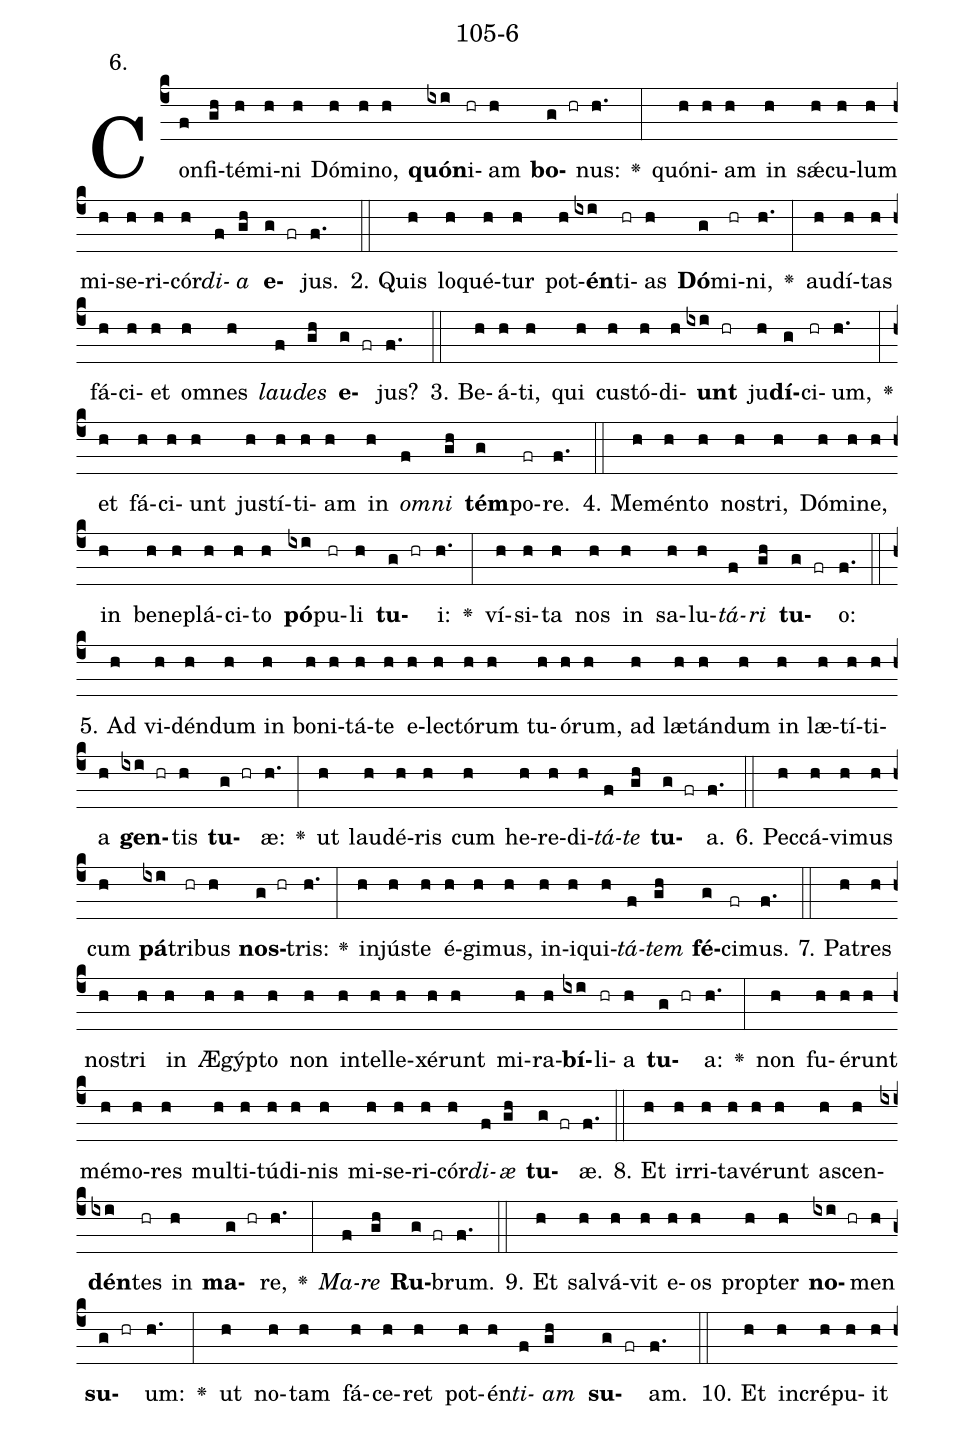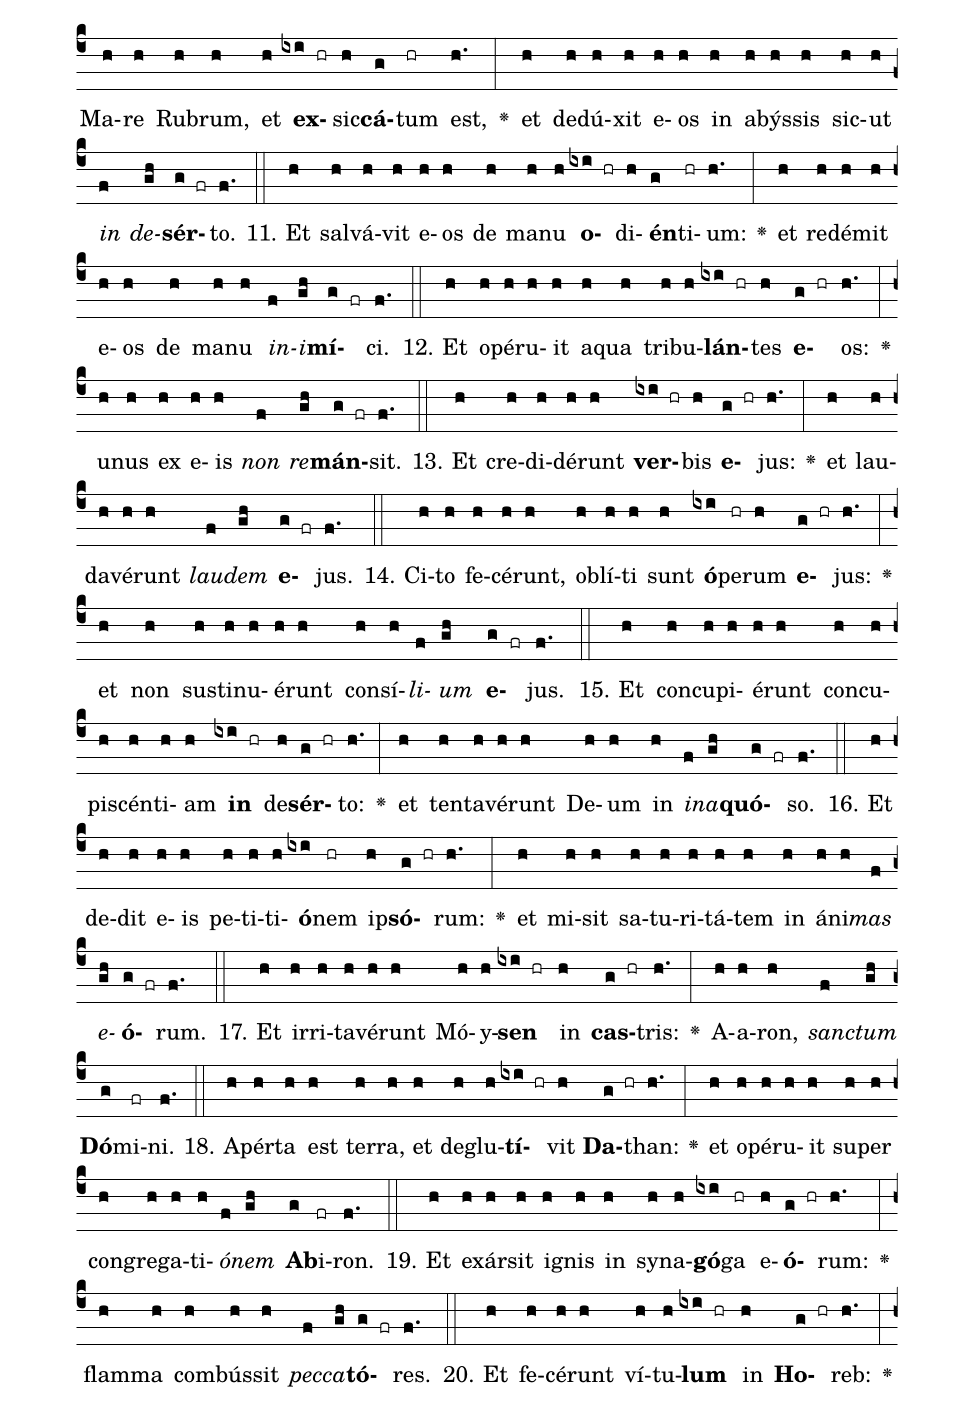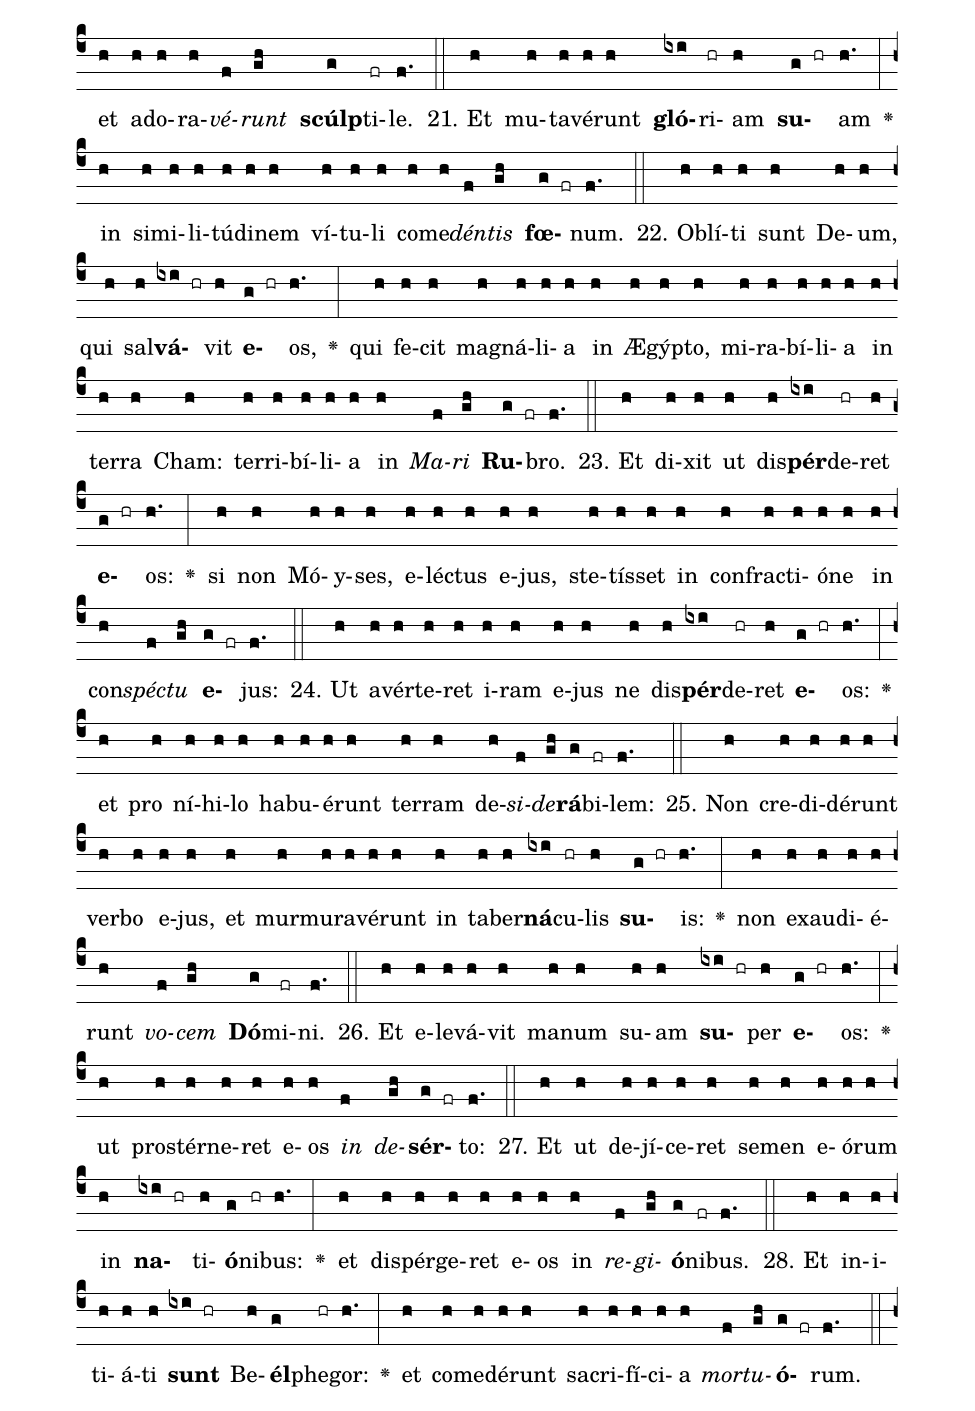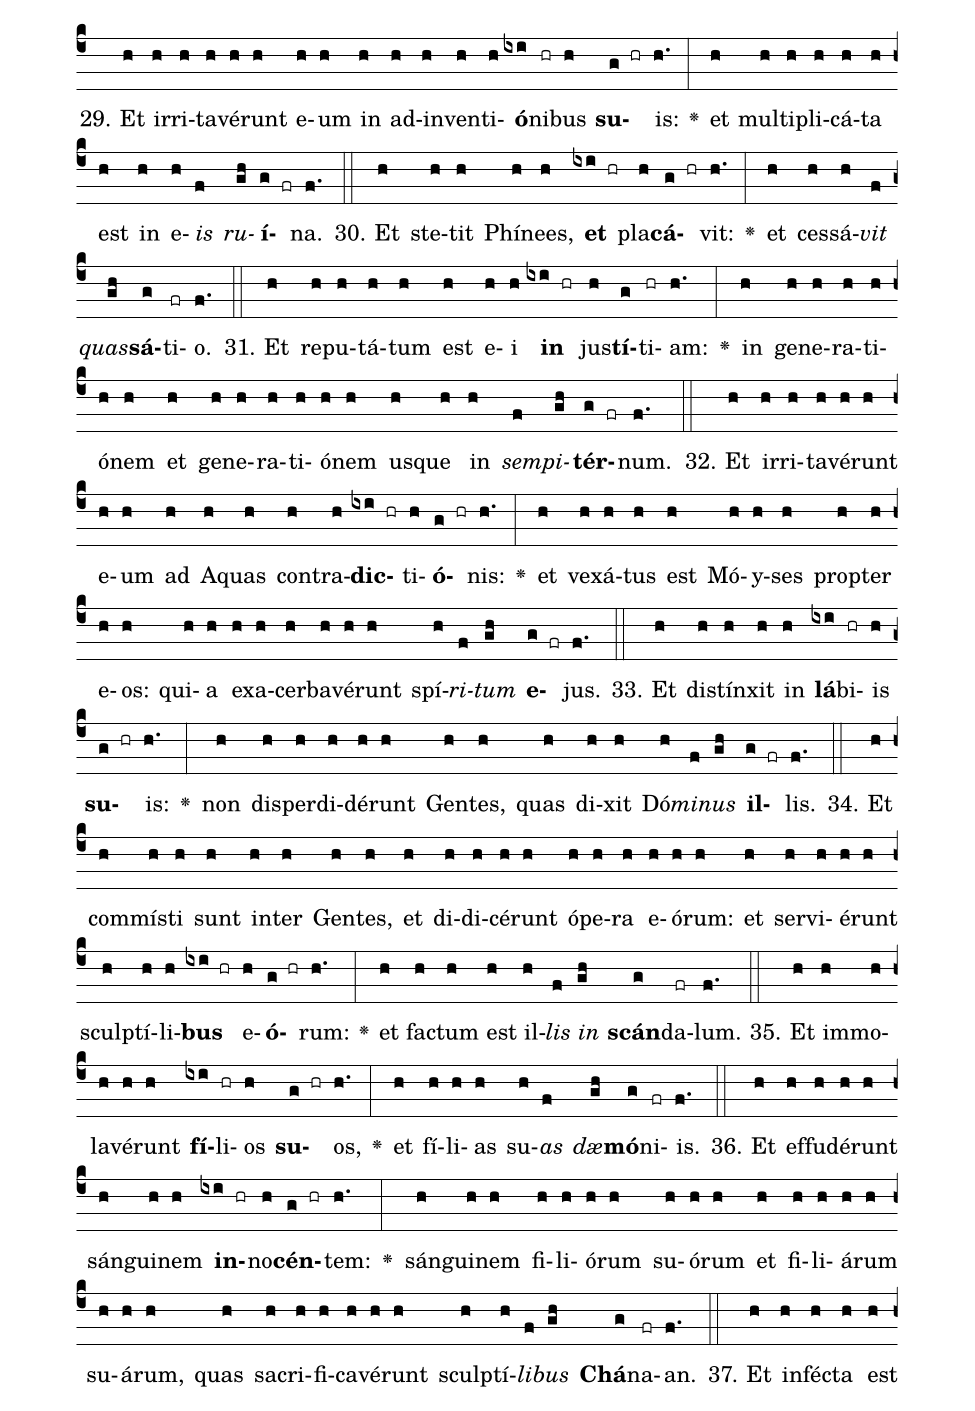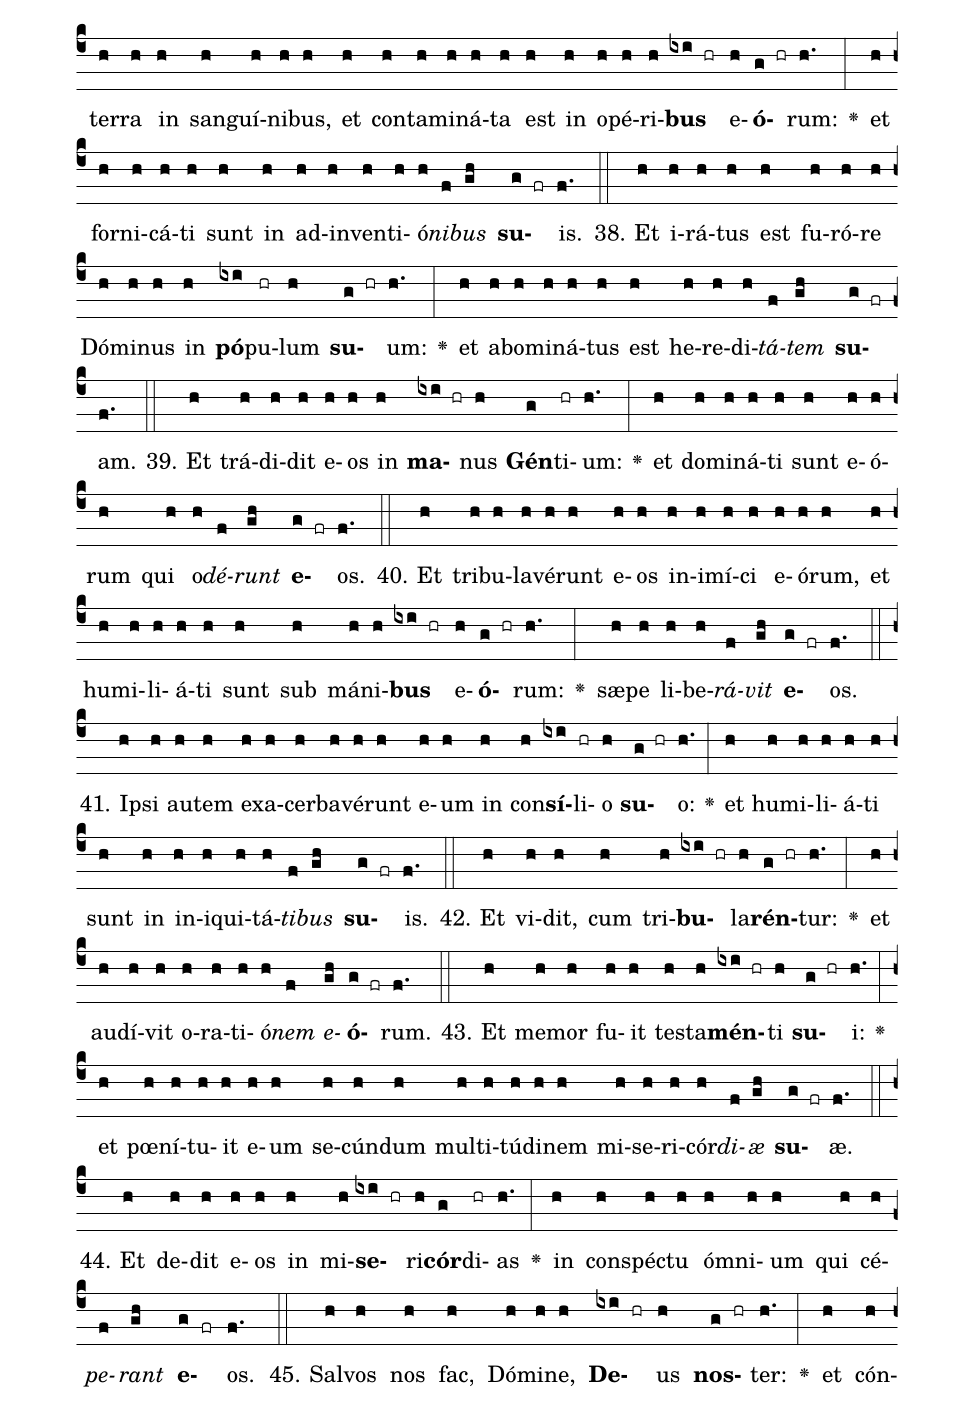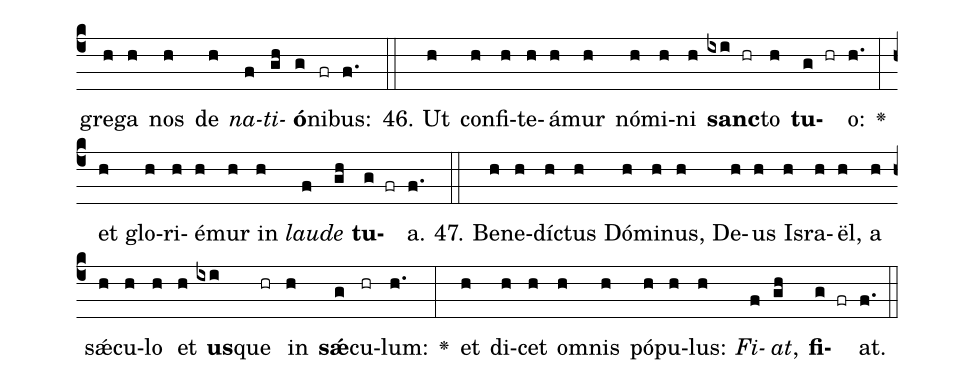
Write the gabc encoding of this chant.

name: 105-6;
annotation: 6.;
%%
(c4)Con(f)fi(gh)té(h)mi(h)ni(h) Dó(h)mi(h)no,(h) <b>quón</b>(ixi)i(hr)am(h) <b>bo</b>(g hr)nus:(h.) <v>\greheightstar</v>(:) quón(h)i(h)am(h) in(h) sǽ(h)cu(h)lum(h) mi(h)se(h)ri(h)cór(h)<i>di</i>(f)<i>a</i>(gh) <b>e</b>(g fr)jus.(f.) (::)
2. Quis(h) lo(h)qué(h)tur(h) pot(h)<b>én</b>(ixi)ti(hr)as(h) <b>Dó</b>(g)mi(hr)ni,(h.) <v>\greheightstar</v>(:) au(h)dí(h)tas(h) fá(h)ci(h)et(h) om(h)nes(h) <i>lau</i>(f)<i>des</i>(gh) <b>e</b>(g fr)jus?(f.) (::)
3. Be(h)á(h)ti,(h) qui(h) cus(h)tó(h)di(h)<b>unt</b>(ixi hr) ju(h)<b>dí</b>(g)ci(hr)um,(h.) <v>\greheightstar</v>(:) et(h) fá(h)ci(h)unt(h) jus(h)tí(h)ti(h)am(h) in(h) <i>om</i>(f)<i>ni</i>(gh) <b>tém</b>(g)po(fr)re.(f.) (::)
4. Me(h)mén(h)to(h) nos(h)tri,(h) Dó(h)mi(h)ne,(h) in(h) be(h)ne(h)plá(h)ci(h)to(h) <b>pó</b>(ixi)pu(hr)li(h) <b>tu</b>(g hr)i:(h.) <v>\greheightstar</v>(:) ví(h)si(h)ta(h) nos(h) in(h) sa(h)lu(h)<i>tá</i>(f)<i>ri</i>(gh) <b>tu</b>(g fr)o:(f.) (::)
5. Ad(h) vi(h)dén(h)dum(h) in(h) bo(h)ni(h)tá(h)te(h) e(h)lec(h)tó(h)rum(h) tu(h)ó(h)rum,(h) ad(h) læ(h)tán(h)dum(h) in(h) læ(h)tí(h)ti(h)a(h) <b>gen</b>(ixi hr)tis(h) <b>tu</b>(g hr)æ:(h.) <v>\greheightstar</v>(:) ut(h) lau(h)dé(h)ris(h) cum(h) he(h)re(h)di(h)<i>tá</i>(f)<i>te</i>(gh) <b>tu</b>(g fr)a.(f.) (::)
6. Pec(h)cá(h)vi(h)mus(h) cum(h) <b>pá</b>(ixi)tri(hr)bus(h) <b>nos</b>(g hr)tris:(h.) <v>\greheightstar</v>(:) in(h)jús(h)te(h) é(h)gi(h)mus,(h) in(h)i(h)qui(h)<i>tá</i>(f)<i>tem</i>(gh) <b>fé</b>(g)ci(fr)mus.(f.) (::)
7. Pa(h)tres(h) nos(h)tri(h) in(h) Æ(h)gýp(h)to(h) non(h) in(h)tel(h)le(h)xé(h)runt(h) mi(h)ra(h)<b>bí</b>(ixi)li(hr)a(h) <b>tu</b>(g hr)a:(h.) <v>\greheightstar</v>(:) non(h) fu(h)é(h)runt(h) mé(h)mo(h)res(h) mul(h)ti(h)tú(h)di(h)nis(h) mi(h)se(h)ri(h)cór(h)<i>di</i>(f)<i>æ</i>(gh) <b>tu</b>(g fr)æ.(f.) (::)
8. Et(h) ir(h)ri(h)ta(h)vé(h)runt(h) a(h)scen(h)<b>dén</b>(ixi)tes(hr) in(h) <b>ma</b>(g hr)re,(h.) <v>\greheightstar</v>(:) <i>Ma</i>(f)<i>re</i>(gh) <b>Ru</b>(g fr)brum.(f.) (::)
9. Et(h) sal(h)vá(h)vit(h) e(h)os(h) prop(h)ter(h) <b>no</b>(ixi hr)men(h) <b>su</b>(g hr)um:(h.) <v>\greheightstar</v>(:) ut(h) no(h)tam(h) fá(h)ce(h)ret(h) pot(h)én(h)<i>ti</i>(f)<i>am</i>(gh) <b>su</b>(g fr)am.(f.) (::)
10. Et(h) in(h)cré(h)pu(h)it(h) Ma(h)re(h) Ru(h)brum,(h) et(h) <b>ex</b>(ixi hr)sic(h)<b>cá</b>(g)tum(hr) est,(h.) <v>\greheightstar</v>(:) et(h) de(h)dú(h)xit(h) e(h)os(h) in(h) a(h)býs(h)sis(h) sic(h)ut(h) <i>in</i>(f) <i>de</i>(gh)<b>sér</b>(g fr)to.(f.) (::)
11. Et(h) sal(h)vá(h)vit(h) e(h)os(h) de(h) ma(h)nu(h) <b>o</b>(ixi hr)di(h)<b>én</b>(g)ti(hr)um:(h.) <v>\greheightstar</v>(:) et(h) red(h)é(h)mit(h) e(h)os(h) de(h) ma(h)nu(h) <i>in</i>(f)<i>i</i>(gh)<b>mí</b>(g fr)ci.(f.) (::)
12. Et(h) o(h)pé(h)ru(h)it(h) a(h)qua(h) tri(h)bu(h)<b>lán</b>(ixi hr)tes(h) <b>e</b>(g hr)os:(h.) <v>\greheightstar</v>(:) u(h)nus(h) ex(h) e(h)is(h) <i>non</i>(f) <i>re</i>(gh)<b>mán</b>(g fr)sit.(f.) (::)
13. Et(h) cre(h)di(h)dé(h)runt(h) <b>ver</b>(ixi hr)bis(h) <b>e</b>(g hr)jus:(h.) <v>\greheightstar</v>(:) et(h) lau(h)da(h)vé(h)runt(h) <i>lau</i>(f)<i>dem</i>(gh) <b>e</b>(g fr)jus.(f.) (::)
14. Ci(h)to(h) fe(h)cé(h)runt,(h) ob(h)lí(h)ti(h) sunt(h) <b>ó</b>(ixi)pe(hr)rum(h) <b>e</b>(g hr)jus:(h.) <v>\greheightstar</v>(:) et(h) non(h) sus(h)ti(h)nu(h)é(h)runt(h) con(h)sí(h)<i>li</i>(f)<i>um</i>(gh) <b>e</b>(g fr)jus.(f.) (::)
15. Et(h) con(h)cu(h)pi(h)é(h)runt(h) con(h)cu(h)pi(h)scén(h)ti(h)am(h) <b>in</b>(ixi hr) de(h)<b>sér</b>(g hr)to:(h.) <v>\greheightstar</v>(:) et(h) ten(h)ta(h)vé(h)runt(h) De(h)um(h) in(h) <i>in</i>(f)<i>a</i>(gh)<b>quó</b>(g fr)so.(f.) (::)
16. Et(h) de(h)dit(h) e(h)is(h) pe(h)ti(h)ti(h)<b>ó</b>(ixi)nem(hr) ip(h)<b>só</b>(g hr)rum:(h.) <v>\greheightstar</v>(:) et(h) mi(h)sit(h) sa(h)tu(h)ri(h)tá(h)tem(h) in(h) á(h)ni(h)<i>mas</i>(f) <i>e</i>(gh)<b>ó</b>(g fr)rum.(f.) (::)
17. Et(h) ir(h)ri(h)ta(h)vé(h)runt(h) Mó(h)y(h)<b>sen</b>(ixi hr) in(h) <b>cas</b>(g hr)tris:(h.) <v>\greheightstar</v>(:) A(h)a(h)ron,(h) <i>sanc</i>(f)<i>tum</i>(gh) <b>Dó</b>(g)mi(fr)ni.(f.) (::)
18. A(h)pér(h)ta(h) est(h) ter(h)ra,(h) et(h) de(h)glu(h)<b>tí</b>(ixi hr)vit(h) <b>Da</b>(g hr)than:(h.) <v>\greheightstar</v>(:) et(h) o(h)pé(h)ru(h)it(h) su(h)per(h) con(h)gre(h)ga(h)ti(h)<i>ó</i>(f)<i>nem</i>(gh) <b>Ab</b>(g)i(fr)ron.(f.) (::)
19. Et(h) ex(h)ár(h)sit(h) i(h)gnis(h) in(h) sy(h)na(h)<b>gó</b>(ixi)ga(hr) e(h)<b>ó</b>(g hr)rum:(h.) <v>\greheightstar</v>(:) flam(h)ma(h) com(h)bús(h)sit(h) <i>pec</i>(f)<i>ca</i>(gh)<b>tó</b>(g fr)res.(f.) (::)
20. Et(h) fe(h)cé(h)runt(h) ví(h)tu(h)<b>lum</b>(ixi hr) in(h) <b>Ho</b>(g hr)reb:(h.) <v>\greheightstar</v>(:) et(h) ad(h)o(h)ra(h)<i>vé</i>(f)<i>runt</i>(gh) <b>scúlp</b>(g)ti(fr)le.(f.) (::)
21. Et(h) mu(h)ta(h)vé(h)runt(h) <b>gló</b>(ixi)ri(hr)am(h) <b>su</b>(g hr)am(h.) <v>\greheightstar</v>(:) in(h) si(h)mi(h)li(h)tú(h)di(h)nem(h) ví(h)tu(h)li(h) com(h)e(h)<i>dén</i>(f)<i>tis</i>(gh) <b>fœ</b>(g fr)num.(f.) (::)
22. Ob(h)lí(h)ti(h) sunt(h) De(h)um,(h) qui(h) sal(h)<b>vá</b>(ixi hr)vit(h) <b>e</b>(g hr)os,(h.) <v>\greheightstar</v>(:) qui(h) fe(h)cit(h) ma(h)gná(h)li(h)a(h) in(h) Æ(h)gýp(h)to,(h) mi(h)ra(h)bí(h)li(h)a(h) in(h) ter(h)ra(h) Cham:(h) ter(h)ri(h)bí(h)li(h)a(h) in(h) <i>Ma</i>(f)<i>ri</i>(gh) <b>Ru</b>(g fr)bro.(f.) (::)
23. Et(h) di(h)xit(h) ut(h) dis(h)<b>pér</b>(ixi)de(hr)ret(h) <b>e</b>(g hr)os:(h.) <v>\greheightstar</v>(:) si(h) non(h) Mó(h)y(h)ses,(h) e(h)léc(h)tus(h) e(h)jus,(h) ste(h)tís(h)set(h) in(h) con(h)frac(h)ti(h)ó(h)ne(h) in(h) con(h)<i>spéc</i>(f)<i>tu</i>(gh) <b>e</b>(g fr)jus:(f.) (::)
24. Ut(h) a(h)vér(h)te(h)ret(h) i(h)ram(h) e(h)jus(h) ne(h) dis(h)<b>pér</b>(ixi)de(hr)ret(h) <b>e</b>(g hr)os:(h.) <v>\greheightstar</v>(:) et(h) pro(h) ní(h)hi(h)lo(h) ha(h)bu(h)é(h)runt(h) ter(h)ram(h) de(h)<i>si</i>(f)<i>de</i>(gh)<b>rá</b>(g)bi(fr)lem:(f.) (::)
25. Non(h) cre(h)di(h)dé(h)runt(h) ver(h)bo(h) e(h)jus,(h) et(h) mur(h)mu(h)ra(h)vé(h)runt(h) in(h) ta(h)ber(h)<b>ná</b>(ixi)cu(hr)lis(h) <b>su</b>(g hr)is:(h.) <v>\greheightstar</v>(:) non(h) ex(h)au(h)di(h)é(h)runt(h) <i>vo</i>(f)<i>cem</i>(gh) <b>Dó</b>(g)mi(fr)ni.(f.) (::)
26. Et(h) e(h)le(h)vá(h)vit(h) ma(h)num(h) su(h)am(h) <b>su</b>(ixi hr)per(h) <b>e</b>(g hr)os:(h.) <v>\greheightstar</v>(:) ut(h) pro(h)stér(h)ne(h)ret(h) e(h)os(h) <i>in</i>(f) <i>de</i>(gh)<b>sér</b>(g fr)to:(f.) (::)
27. Et(h) ut(h) de(h)jí(h)ce(h)ret(h) se(h)men(h) e(h)ó(h)rum(h) in(h) <b>na</b>(ixi hr)ti(h)<b>ó</b>(g)ni(hr)bus:(h.) <v>\greheightstar</v>(:) et(h) di(h)spér(h)ge(h)ret(h) e(h)os(h) in(h) <i>re</i>(f)<i>gi</i>(gh)<b>ó</b>(g)ni(fr)bus.(f.) (::)
28. Et(h) in(h)i(h)ti(h)á(h)ti(h) <b>sunt</b>(ixi hr) Be(h)<b>él</b>(g)phe(hr)gor:(h.) <v>\greheightstar</v>(:) et(h) com(h)e(h)dé(h)runt(h) sa(h)cri(h)fí(h)ci(h)a(h) <i>mor</i>(f)<i>tu</i>(gh)<b>ó</b>(g fr)rum.(f.) (::)
29. Et(h) ir(h)ri(h)ta(h)vé(h)runt(h) e(h)um(h) in(h) ad(h)in(h)ven(h)ti(h)<b>ó</b>(ixi)ni(hr)bus(h) <b>su</b>(g hr)is:(h.) <v>\greheightstar</v>(:) et(h) mul(h)ti(h)pli(h)cá(h)ta(h) est(h) in(h) e(h)<i>is</i>(f) <i>ru</i>(gh)<b>í</b>(g fr)na.(f.) (::)
30. Et(h) ste(h)tit(h) Phí(h)nees,(h) <b>et</b>(ixi hr) pla(h)<b>cá</b>(g hr)vit:(h.) <v>\greheightstar</v>(:) et(h) ces(h)sá(h)<i>vit</i>(f) <i>quas</i>(gh)<b>sá</b>(g)ti(fr)o.(f.) (::)
31. Et(h) re(h)pu(h)tá(h)tum(h) est(h) e(h)i(h) <b>in</b>(ixi hr) jus(h)<b>tí</b>(g)ti(hr)am:(h.) <v>\greheightstar</v>(:) in(h) ge(h)ne(h)ra(h)ti(h)ó(h)nem(h) et(h) ge(h)ne(h)ra(h)ti(h)ó(h)nem(h) us(h)que(h) in(h) <i>sem</i>(f)<i>pi</i>(gh)<b>tér</b>(g fr)num.(f.) (::)
32. Et(h) ir(h)ri(h)ta(h)vé(h)runt(h) e(h)um(h) ad(h) A(h)quas(h) con(h)tra(h)<b>dic</b>(ixi hr)ti(h)<b>ó</b>(g hr)nis:(h.) <v>\greheightstar</v>(:) et(h) ve(h)xá(h)tus(h) est(h) Mó(h)y(h)ses(h) prop(h)ter(h) e(h)os:(h) qui(h)a(h) ex(h)a(h)cer(h)ba(h)vé(h)runt(h) spí(h)<i>ri</i>(f)<i>tum</i>(gh) <b>e</b>(g fr)jus.(f.) (::)
33. Et(h) di(h)stín(h)xit(h) in(h) <b>lá</b>(ixi)bi(hr)is(h) <b>su</b>(g hr)is:(h.) <v>\greheightstar</v>(:) non(h) dis(h)per(h)di(h)dé(h)runt(h) Gen(h)tes,(h) quas(h) di(h)xit(h) Dó(h)<i>mi</i>(f)<i>nus</i>(gh) <b>il</b>(g fr)lis.(f.) (::)
34. Et(h) com(h)mís(h)ti(h) sunt(h) in(h)ter(h) Gen(h)tes,(h) et(h) di(h)di(h)cé(h)runt(h) ó(h)pe(h)ra(h) e(h)ó(h)rum:(h) et(h) ser(h)vi(h)é(h)runt(h) sculp(h)tí(h)li(h)<b>bus</b>(ixi hr) e(h)<b>ó</b>(g hr)rum:(h.) <v>\greheightstar</v>(:) et(h) fac(h)tum(h) est(h) il(h)<i>lis</i>(f) <i>in</i>(gh) <b>scán</b>(g)da(fr)lum.(f.) (::)
35. Et(h) im(h)mo(h)la(h)vé(h)runt(h) <b>fí</b>(ixi)li(hr)os(h) <b>su</b>(g hr)os,(h.) <v>\greheightstar</v>(:) et(h) fí(h)li(h)as(h) su(h)<i>as</i>(f) <i>dæ</i>(gh)<b>mó</b>(g)ni(fr)is.(f.) (::)
36. Et(h) ef(h)fu(h)dé(h)runt(h) sán(h)gui(h)nem(h) <b>in</b>(ixi hr)no(h)<b>cén</b>(g hr)tem:(h.) <v>\greheightstar</v>(:) sán(h)gui(h)nem(h) fi(h)li(h)ó(h)rum(h) su(h)ó(h)rum(h) et(h) fi(h)li(h)á(h)rum(h) su(h)á(h)rum,(h) quas(h) sa(h)cri(h)fi(h)ca(h)vé(h)runt(h) sculp(h)tí(h)<i>li</i>(f)<i>bus</i>(gh) <b>Chá</b>(g)na(fr)an.(f.) (::)
37. Et(h) in(h)féc(h)ta(h) est(h) ter(h)ra(h) in(h) san(h)guí(h)ni(h)bus,(h) et(h) con(h)ta(h)mi(h)ná(h)ta(h) est(h) in(h) o(h)pé(h)ri(h)<b>bus</b>(ixi hr) e(h)<b>ó</b>(g hr)rum:(h.) <v>\greheightstar</v>(:) et(h) for(h)ni(h)cá(h)ti(h) sunt(h) in(h) ad(h)in(h)ven(h)ti(h)ó(h)<i>ni</i>(f)<i>bus</i>(gh) <b>su</b>(g fr)is.(f.) (::)
38. Et(h) i(h)rá(h)tus(h) est(h) fu(h)ró(h)re(h) Dó(h)mi(h)nus(h) in(h) <b>pó</b>(ixi)pu(hr)lum(h) <b>su</b>(g hr)um:(h.) <v>\greheightstar</v>(:) et(h) ab(h)o(h)mi(h)ná(h)tus(h) est(h) he(h)re(h)di(h)<i>tá</i>(f)<i>tem</i>(gh) <b>su</b>(g fr)am.(f.) (::)
39. Et(h) trá(h)di(h)dit(h) e(h)os(h) in(h) <b>ma</b>(ixi hr)nus(h) <b>Gén</b>(g)ti(hr)um:(h.) <v>\greheightstar</v>(:) et(h) do(h)mi(h)ná(h)ti(h) sunt(h) e(h)ó(h)rum(h) qui(h) o(h)<i>dé</i>(f)<i>runt</i>(gh) <b>e</b>(g fr)os.(f.) (::)
40. Et(h) tri(h)bu(h)la(h)vé(h)runt(h) e(h)os(h) in(h)i(h)mí(h)ci(h) e(h)ó(h)rum,(h) et(h) hu(h)mi(h)li(h)á(h)ti(h) sunt(h) sub(h) má(h)ni(h)<b>bus</b>(ixi hr) e(h)<b>ó</b>(g hr)rum:(h.) <v>\greheightstar</v>(:) sæ(h)pe(h) li(h)be(h)<i>rá</i>(f)<i>vit</i>(gh) <b>e</b>(g fr)os.(f.) (::)
41. Ip(h)si(h) au(h)tem(h) ex(h)a(h)cer(h)ba(h)vé(h)runt(h) e(h)um(h) in(h) con(h)<b>sí</b>(ixi)li(hr)o(h) <b>su</b>(g hr)o:(h.) <v>\greheightstar</v>(:) et(h) hu(h)mi(h)li(h)á(h)ti(h) sunt(h) in(h) in(h)i(h)qui(h)tá(h)<i>ti</i>(f)<i>bus</i>(gh) <b>su</b>(g fr)is.(f.) (::)
42. Et(h) vi(h)dit,(h) cum(h) tri(h)<b>bu</b>(ixi hr)la(h)<b>rén</b>(g hr)tur:(h.) <v>\greheightstar</v>(:) et(h) au(h)dí(h)vit(h) o(h)ra(h)ti(h)ó(h)<i>nem</i>(f) <i>e</i>(gh)<b>ó</b>(g fr)rum.(f.) (::)
43. Et(h) me(h)mor(h) fu(h)it(h) tes(h)ta(h)<b>mén</b>(ixi hr)ti(h) <b>su</b>(g hr)i:(h.) <v>\greheightstar</v>(:) et(h) pœ(h)ní(h)tu(h)it(h) e(h)um(h) se(h)cún(h)dum(h) mul(h)ti(h)tú(h)di(h)nem(h) mi(h)se(h)ri(h)cór(h)<i>di</i>(f)<i>æ</i>(gh) <b>su</b>(g fr)æ.(f.) (::)
44. Et(h) de(h)dit(h) e(h)os(h) in(h) mi(h)<b>se</b>(ixi hr)ri(h)<b>cór</b>(g)di(hr)as(h.) <v>\greheightstar</v>(:) in(h) con(h)spéc(h)tu(h) óm(h)ni(h)um(h) qui(h) cé(h)<i>pe</i>(f)<i>rant</i>(gh) <b>e</b>(g fr)os.(f.) (::)
45. Sal(h)vos(h) nos(h) fac,(h) Dó(h)mi(h)ne,(h) <b>De</b>(ixi hr)us(h) <b>nos</b>(g hr)ter:(h.) <v>\greheightstar</v>(:) et(h) cón(h)gre(h)ga(h) nos(h) de(h) <i>na</i>(f)<i>ti</i>(gh)<b>ó</b>(g)ni(fr)bus:(f.) (::)
46. Ut(h) con(h)fi(h)te(h)á(h)mur(h) nó(h)mi(h)ni(h) <b>sanc</b>(ixi hr)to(h) <b>tu</b>(g hr)o:(h.) <v>\greheightstar</v>(:) et(h) glo(h)ri(h)é(h)mur(h) in(h) <i>lau</i>(f)<i>de</i>(gh) <b>tu</b>(g fr)a.(f.) (::)
47. Be(h)ne(h)díc(h)tus(h) Dó(h)mi(h)nus,(h) De(h)us(h) Is(h)ra(h)ël,(h) a(h) sǽ(h)cu(h)lo(h) et(h) <b>us</b>(ixi)que(hr) in(h) <b>sǽ</b>(g)cu(hr)lum:(h.) <v>\greheightstar</v>(:) et(h) di(h)cet(h) om(h)nis(h) pó(h)pu(h)lus:(h) <i>Fi</i>(f)<i>at</i>,(gh) <b>fi</b>(g fr)at.(f.) (::)
